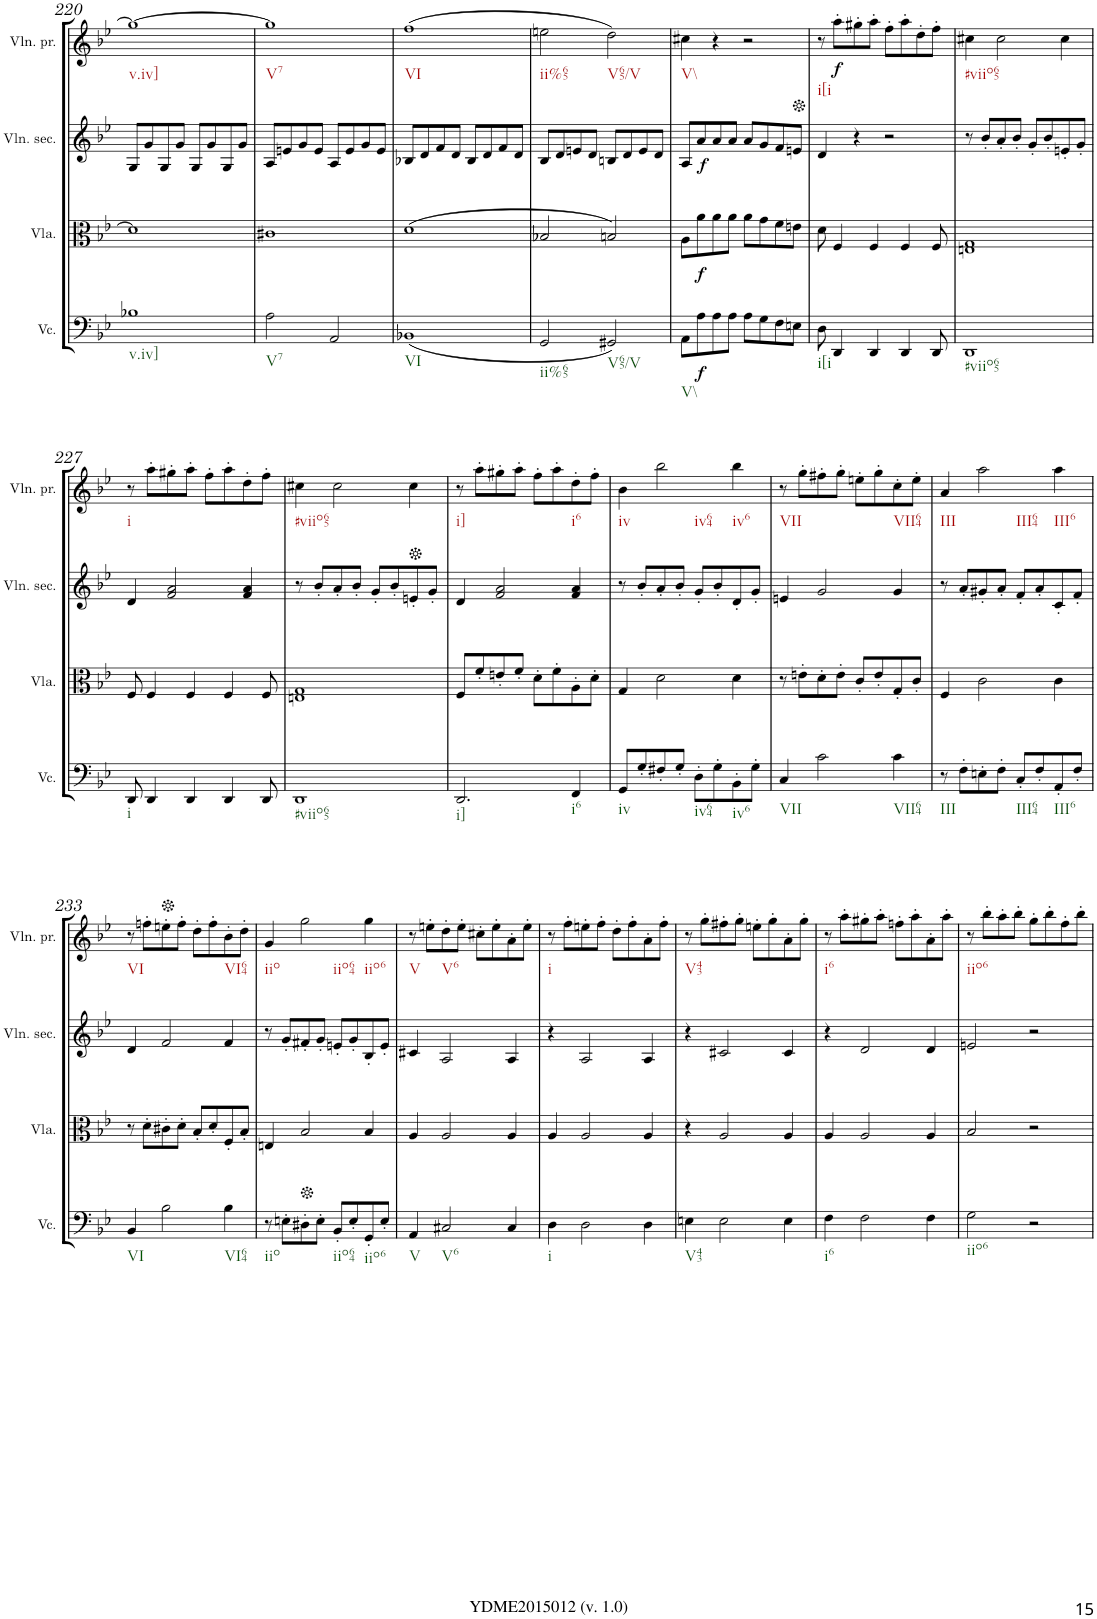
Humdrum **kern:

**kern	**dynam	**kern	**dynam	**kern	**dynam	**kern	**dynam
*part4	*part4	*part3	*part3	*part2	*part2	*part1	*part1
*staff4	*staff4	*staff3	*staff3	*staff2	*staff2	*staff1	*staff1
*I"Violoncelle	*	*I"Viola	*	*I"Violino secondo	*	*I"Violino primo	*
*I'Vc.	*	*I'Vla.	*	*I'Vln. sec.	*	*I'Vln. pr.	*
!!LO:PB:g=z
*clefF4	*	*clefC3	*	*clefG2	*	*clefG2	*
*k[b-e-]	*	*k[b-e-]	*	*k[b-e-]	*	*k[b-e-]	*
*B-:	*	*B-:	*	*B-:	*	*B-:	*
*M2/2	*	*M2/2	*	*M2/2	*	*M2/2	*
*met(c|)	*	*met(c|)	*	*met(c|)	*	*met(c|)	*
=220	=220	=220	=220	=220	=220	=220	=220
!	!	!	!	!	!	!LO:TX:b:t=v.iv]	!
!LO:TX:b:t=v.iv]	!	!	!	!	!	!	!
1B-X	.	1d]	.	8G/L	.	1gg_	.
.	.	.	.	8g/	.	.	.
.	.	.	.	8G/	.	.	.
.	.	.	.	8g/J	.	.	.
.	.	.	.	8G/L	.	.	.
.	.	.	.	8g/	.	.	.
.	.	.	.	8G/	.	.	.
.	.	.	.	8g/J	.	.	.
=221	=221	=221	=221	=221	=221	=221	=221
!	!	!	!	!	!	!LO:TX:b:t=V7	!
!LO:TX:b:t=V7	!	!	!	!	!	!	!
2A\	.	1c#X	.	8A/L	.	1gg]	.
.	.	.	.	8en/	.	.	.
.	.	.	.	8g/	.	.	.
.	.	.	.	8e/J	.	.	.
2AA/	.	.	.	8A/L	.	.	.
.	.	.	.	8e/	.	.	.
.	.	.	.	8g/	.	.	.
.	.	.	.	8e/J	.	.	.
=222	=222	=222	=222	=222	=222	=222	=222
!	!	!	!	!	!	!LO:TX:b:t=VI	!
!LO:TX:b:t=VI	!	!	!	!	!	!	!
(<1BB-X	.	(>1d	.	8B-X/L	.	(>1ff	.
.	.	.	.	8d/	.	.	.
.	.	.	.	8f/	.	.	.
.	.	.	.	8d/J	.	.	.
.	.	.	.	8B-/L	.	.	.
.	.	.	.	8d/	.	.	.
.	.	.	.	8f/	.	.	.
.	.	.	.	8d/J	.	.	.
=223	=223	=223	=223	=223	=223	=223	=223
!	!	!	!	!	!	!LO:TX:b:t=ii%65	!
!LO:TX:b:t=ii%65	!	!	!	!	!	!	!
2GG/	.	2B-X/	.	8B-/L	.	2een\	.
.	.	.	.	8d/	.	.	.
.	.	.	.	8en/	.	.	.
.	.	.	.	8d/J	.	.	.
!	!	!	!	!	!	!LO:TX:b:t=V65/V	!
!LO:TX:b:t=V65/V	!	!	!	!	!	!	!
2GG#X/)	.	2Bn/)	.	8Bn/L	.	2dd\)	.
.	.	.	.	8d/	.	.	.
.	.	.	.	8e/	.	.	.
.	.	.	.	8d/J	.	.	.
=224	=224	=224	=224	=224	=224	=224	=224
!	!	!	!	!	!	!LO:TX:b:t=V\\	!
!LO:TX:b:t=V\\	!	!	!	!	!	!	!
8AA\L	.	8A\L	.	8A/L	.	4cc#X\	.
!	!LO:DY:b	!	!LO:DY:b	!	!LO:DY:b	!	!
8A\	f	8a\	f	8a/	f	.	.
8A\	.	8a\	.	8a/	.	4r	.
8A\J	.	8a\J	.	8a/J	.	.	.
8A\L	.	8a\L	.	8a/L	.	2r	.
8G\	.	8g\	.	8g/	.	.	.
8F\	.	8f\	.	8f/	.	.	.
8En\J	.	8en\J	.	8en/J	.	.	.
=225	=225	=225	=225	=225	=225	=225	=225
!	!	!	!	!	!	!LO:TX:b:t=i[i	!
!LO:TX:b:t=i[i	!	!	!	!	!	!	!
8D\	.	8d\	.	4d/	.	8r	.
!	!	!	!	!	!	!	!LO:DY:b
4DD/	.	4F/	.	.	.	8aa'\L	f
.	.	.	.	4r	.	8gg#X'\	.
4DD/	.	4F/	.	.	.	8aa'\J	.
.	.	.	.	2r	.	8ff'\L	.
4DD/	.	4F/	.	.	.	8aa'\	.
.	.	.	.	.	.	8dd'\	.
8DD/	.	8F/	.	.	.	8ff'\J	.
=226	=226	=226	=226	=226	=226	=226	=226
!	!	!	!	!	!	!LO:TX:b:t=#viio65	!
!LO:TX:b:t=#viio65	!	!	!	!	!	!	!
1DD	.	1En 1G	.	8r	.	4cc#X\	.
.	.	.	.	8b-'/L	.	.	.
.	.	.	.	8a'/	.	2cc#\	.
.	.	.	.	8b-'/J	.	.	.
.	.	.	.	8g'/L	.	.	.
.	.	.	.	8b-'/	.	.	.
.	.	.	.	8en'/	.	4cc#\	.
.	.	.	.	8g'/J	.	.	.
!!LO:LB:g=z
=227	=227	=227	=227	=227	=227	=227	=227
!	!	!	!	!	!	!LO:TX:b:t=i	!
!LO:TX:b:t=i	!	!	!	!	!	!	!
8DD/	.	8F/	.	4d/	.	8r	.
4DD/	.	4F/	.	.	.	8aa'\L	.
.	.	.	.	2f/ 2a/	.	8gg#X'\	.
4DD/	.	4F/	.	.	.	8aa'\J	.
.	.	.	.	.	.	8ff'\L	.
4DD/	.	4F/	.	.	.	8aa'\	.
.	.	.	.	4f/ 4a/	.	8dd'\	.
8DD/	.	8F/	.	.	.	8ff'\J	.
=228	=228	=228	=228	=228	=228	=228	=228
!	!	!	!	!	!	!LO:TX:b:t=#viio65	!
!LO:TX:b:t=#viio65	!	!	!	!	!	!	!
1DD	.	1En 1G	.	8r	.	4cc#X\	.
.	.	.	.	8b-'/L	.	.	.
.	.	.	.	8a'/	.	2cc#\	.
.	.	.	.	8b-'/J	.	.	.
.	.	.	.	8g'/L	.	.	.
.	.	.	.	8b-'/	.	.	.
.	.	.	.	8en'/	.	4cc#\	.
.	.	.	.	8g'/J	.	.	.
=229	=229	=229	=229	=229	=229	=229	=229
!	!	!	!	!	!	!LO:TX:b:t=i]	!
!LO:TX:b:t=i]	!	!	!	!	!	!	!
2.DD/	.	8F/L	.	4d/	.	8r	.
.	.	8f'/	.	.	.	8aa'\L	.
.	.	8en'/	.	2f/ 2a/	.	8gg#X'\	.
.	.	8f'/J	.	.	.	8aa'\J	.
.	.	8d'\L	.	.	.	8ff'\L	.
.	.	8f'\	.	.	.	8aa'\	.
!	!	!	!	!	!	!LO:TX:b:t=i6	!
!LO:TX:b:t=i6	!	!	!	!	!	!	!
4FF/	.	8A'\	.	4f/ 4a/	.	8dd'\	.
.	.	8d'\J	.	.	.	8ff'\J	.
=230	=230	=230	=230	=230	=230	=230	=230
!	!	!	!	!	!	!LO:TX:b:t=iv	!
!LO:TX:b:t=iv	!	!	!	!	!	!	!
8GG/L	.	4G/	.	8r	.	4b-\	.
8G'/	.	.	.	8b-'/L	.	.	.
!	!	!	!	!	!	!LO:TX:b:t=iv64	!
8F#X'/	.	2d\	.	8a'/	.	2bb-\	.
8G'/J	.	.	.	8b-'/J	.	.	.
!LO:TX:b:t=iv64	!	!	!	!	!	!	!
8D'\L	.	.	.	8g'/L	.	.	.
8G'\	.	.	.	8b-'/	.	.	.
!	!	!	!	!	!	!LO:TX:b:t=iv6	!
!LO:TX:b:t=iv6	!	!	!	!	!	!	!
8BB-'\	.	4d\	.	8d'/	.	4bb-\	.
8G'\J	.	.	.	8g'/J	.	.	.
=231	=231	=231	=231	=231	=231	=231	=231
!	!	!	!	!	!	!LO:TX:b:t=VII	!
!LO:TX:b:t=VII	!	!	!	!	!	!	!
4C/	.	8r	.	4en/	.	8r	.
.	.	8en'\L	.	.	.	8gg'\L	.
2c\	.	8d'\	.	2g/	.	8ff#X'\	.
.	.	8e'\J	.	.	.	8gg'\J	.
.	.	8c'/L	.	.	.	8een'\L	.
.	.	8e'/	.	.	.	8gg'\	.
!	!	!	!	!	!	!LO:TX:b:t=VII64	!
!LO:TX:b:t=VII64	!	!	!	!	!	!	!
4c\	.	8G'/	.	4g/	.	8cc'\	.
.	.	8c'/J	.	.	.	8ee'\J	.
=232	=232	=232	=232	=232	=232	=232	=232
!	!	!	!	!	!	!LO:TX:b:t=III	!
!LO:TX:b:t=III	!	!	!	!	!	!	!
8r	.	4F/	.	8r	.	4a/	.
8F'\L	.	.	.	8a'/L	.	.	.
!	!	!	!	!	!	!LO:TX:b:t=III64	!
8En'\	.	2c\	.	8g#X'/	.	2aa\	.
8F'\J	.	.	.	8a'/J	.	.	.
!LO:TX:b:t=III64	!	!	!	!	!	!	!
8C'/L	.	.	.	8f'/L	.	.	.
8F'/	.	.	.	8a'/	.	.	.
!	!	!	!	!	!	!LO:TX:b:t=III6	!
!LO:TX:b:t=III6	!	!	!	!	!	!	!
8AA'/	.	4c\	.	8c'/	.	4aa\	.
8F'/J	.	.	.	8f'/J	.	.	.
!!LO:LB:g=z
=233	=233	=233	=233	=233	=233	=233	=233
!	!	!	!	!	!	!LO:TX:b:t=VI	!
!LO:TX:b:t=VI	!	!	!	!	!	!	!
4BB-/	.	8r	.	4d/	.	8r	.
.	.	8d'\L	.	.	.	8ffn'\L	.
2B-\	.	8c#X'\	.	2f/	.	8een'\	.
.	.	8d'\J	.	.	.	8ff'\J	.
.	.	8B-'/L	.	.	.	8dd'\L	.
.	.	8d'/	.	.	.	8ff'\	.
!	!	!	!	!	!	!LO:TX:b:t=VI64	!
!LO:TX:b:t=VI64	!	!	!	!	!	!	!
4B-\	.	8F'/	.	4f/	.	8b-'\	.
.	.	8B-'/J	.	.	.	8dd'\J	.
=234	=234	=234	=234	=234	=234	=234	=234
!	!	!	!	!	!	!LO:TX:b:t=iio	!
!LO:TX:b:t=iio	!	!	!	!	!	!	!
8r	.	4En/	.	8r	.	4g/	.
8En'\L	.	.	.	8g'/L	.	.	.
!	!	!	!	!	!	!LO:TX:b:t=iio64	!
8D#X'\	.	2B-/	.	8f#X'/	.	2gg\	.
8E'\J	.	.	.	8g'/J	.	.	.
!LO:TX:b:t=iio64	!	!	!	!	!	!	!
8BB-'/L	.	.	.	8en'/L	.	.	.
8E'/	.	.	.	8g'/	.	.	.
!	!	!	!	!	!	!LO:TX:b:t=iio6	!
!LO:TX:b:t=iio6	!	!	!	!	!	!	!
8GG'/	.	4B-/	.	8B-'/	.	4gg\	.
8E'/J	.	.	.	8e'/J	.	.	.
=235	=235	=235	=235	=235	=235	=235	=235
!	!	!	!	!	!	!LO:TX:b:t=V	!
!LO:TX:b:t=V	!	!	!	!	!	!	!
4AA/	.	4A/	.	4c#X/	.	8r	.
.	.	.	.	.	.	8een'\L	.
!	!	!	!	!	!	!LO:TX:b:t=V6	!
!LO:TX:b:t=V6	!	!	!	!	!	!	!
2C#X/	.	2A/	.	2A/	.	8dd'\	.
.	.	.	.	.	.	8ee'\J	.
.	.	.	.	.	.	8cc#X'\L	.
.	.	.	.	.	.	8ee'\	.
4C#/	.	4A/	.	4A/	.	8a'\	.
.	.	.	.	.	.	8ee'\J	.
=236	=236	=236	=236	=236	=236	=236	=236
!	!	!	!	!	!	!LO:TX:b:t=i	!
!LO:TX:b:t=i	!	!	!	!	!	!	!
4D\	.	4A/	.	4r	.	8r	.
.	.	.	.	.	.	8ff'\L	.
2D\	.	2A/	.	2A/	.	8een'\	.
.	.	.	.	.	.	8ff'\J	.
.	.	.	.	.	.	8dd'\L	.
.	.	.	.	.	.	8ff'\	.
4D\	.	4A/	.	4A/	.	8a'\	.
.	.	.	.	.	.	8ff'\J	.
=237	=237	=237	=237	=237	=237	=237	=237
!	!	!	!	!	!	!LO:TX:b:t=V43	!
!LO:TX:b:t=V43	!	!	!	!	!	!	!
4En\	.	4r	.	4r	.	8r	.
.	.	.	.	.	.	8gg'\L	.
2E\	.	2A/	.	2c#X/	.	8ff#X'\	.
.	.	.	.	.	.	8gg'\J	.
.	.	.	.	.	.	8een'\L	.
.	.	.	.	.	.	8gg'\	.
4E\	.	4A/	.	4c#/	.	8a'\	.
.	.	.	.	.	.	8gg'\J	.
=238	=238	=238	=238	=238	=238	=238	=238
!	!	!	!	!	!	!LO:TX:b:t=i6	!
!LO:TX:b:t=i6	!	!	!	!	!	!	!
4F\	.	4A/	.	4r	.	8r	.
.	.	.	.	.	.	8aa'\L	.
2F\	.	2A/	.	2d/	.	8gg#X'\	.
.	.	.	.	.	.	8aa'\J	.
.	.	.	.	.	.	8ffn'\L	.
.	.	.	.	.	.	8aa'\	.
4F\	.	4A/	.	4d/	.	8a'\	.
.	.	.	.	.	.	8aa'\J	.
=239	=239	=239	=239	=239	=239	=239	=239
!	!	!	!	!	!	!LO:TX:b:t=iio6	!
!LO:TX:b:t=iio6	!	!	!	!	!	!	!
2G\	.	2B-/	.	2en/	.	8r	.
.	.	.	.	.	.	8bb-'\L	.
.	.	.	.	.	.	8aa'\	.
.	.	.	.	.	.	8bb-'\J	.
2r	.	2r	.	2r	.	8gg'\L	.
.	.	.	.	.	.	8bb-'\	.
.	.	.	.	.	.	8ff'\	.
.	.	.	.	.	.	8bb-'\J	.
=	=	=	=	=	=	=	=
*-	*-	*-	*-	*-	*-	*-	*-
